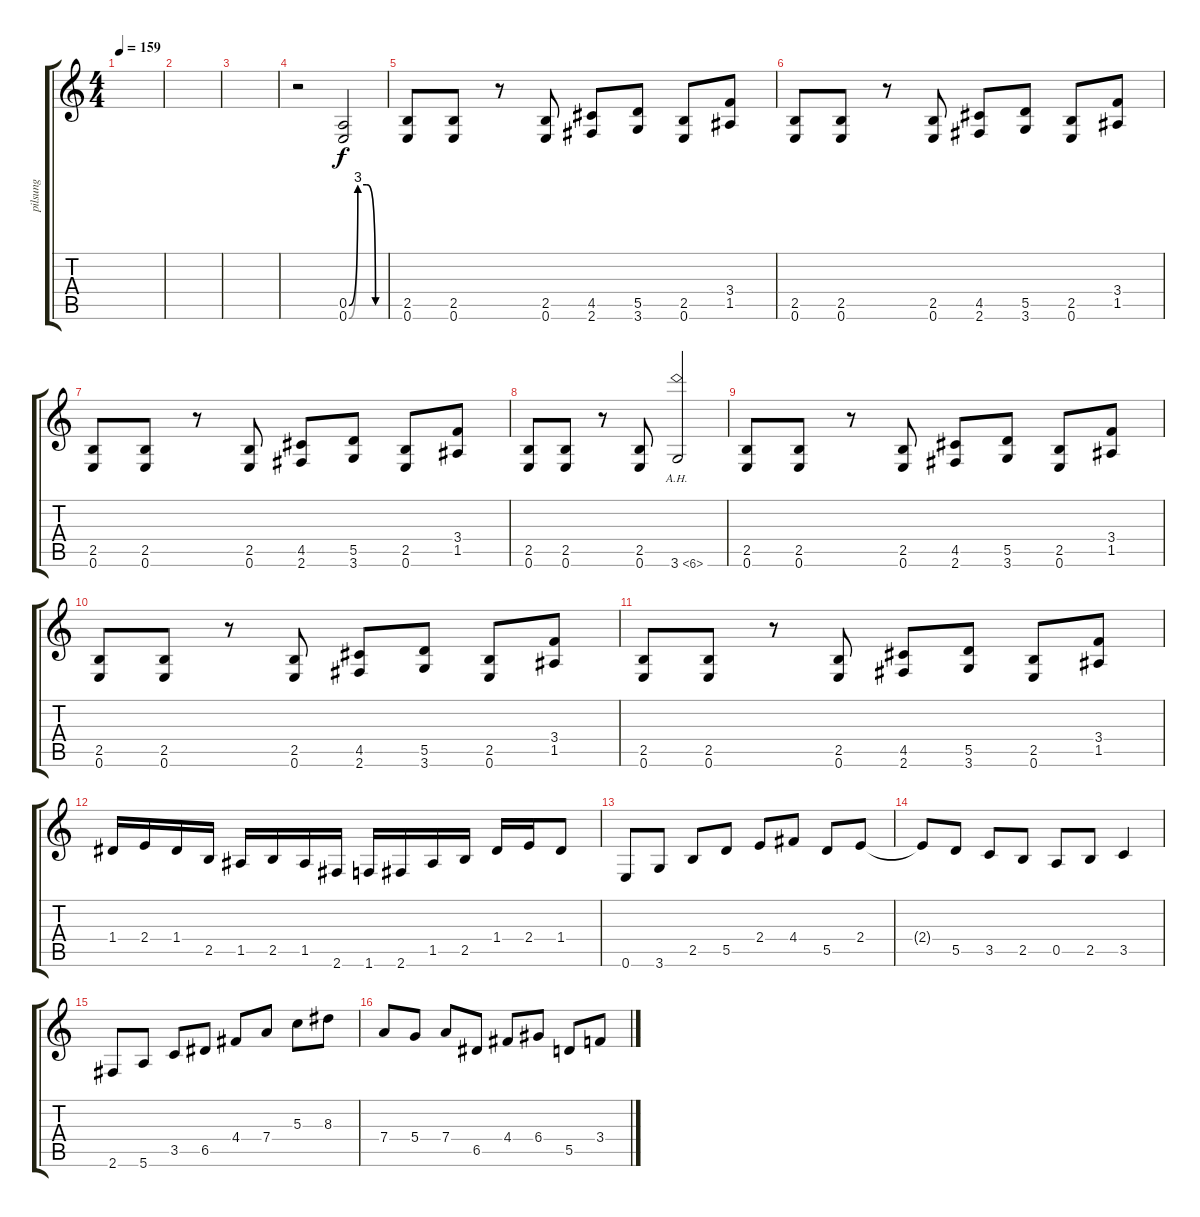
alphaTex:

\track ("pilsung" "pilsung") {instrument distortionguitar}
\staff {score tabs}
\tuning (E4 B3 G3 D3 A2 E2) {hide}
\ts (4 4)
\tempo 159
\clef g2
\ks c
|
|
|
r.2 (0.5{be (custom 0 0 15 12 30 12 45 0 60 0)} 0.6{be (custom 0 0 15 12 30 12 45 0 60 0)}).2 |
(2.5 0.6).8 (2.5 0.6).8 r.8 (2.5 0.6).8 (4.5 2.6).8 (5.5 3.6).8 (2.5 0.6).8 (3.4 1.5).8 |
(2.5 0.6).8 (2.5 0.6).8 r.8 (2.5 0.6).8 (4.5 2.6).8 (5.5 3.6).8 (2.5 0.6).8 (3.4 1.5).8 |
(2.5 0.6).8 (2.5 0.6).8 r.8 (2.5 0.6).8 (4.5 2.6).8 (5.5 3.6).8 (2.5 0.6).8 (3.4 1.5).8 |
(2.5 0.6).8 (2.5 0.6).8 r.8 (2.5 0.6).8 3.6{ah 3}.2 |
(2.5 0.6).8 (2.5 0.6).8 r.8 (2.5 0.6).8 (4.5 2.6).8 (5.5 3.6).8 (2.5 0.6).8 (3.4 1.5).8 |
(2.5 0.6).8 (2.5 0.6).8 r.8 (2.5 0.6).8 (4.5 2.6).8 (5.5 3.6).8 (2.5 0.6).8 (3.4 1.5).8 |
(2.5 0.6).8 (2.5 0.6).8 r.8 (2.5 0.6).8 (4.5 2.6).8 (5.5 3.6).8 (2.5 0.6).8 (3.4 1.5).8 |
1.4.16 2.4.16 1.4.16 2.5.16 1.5.16 2.5.16 1.5.16 2.6.16 1.6.16 2.6.16 1.5.16 2.5.16 1.4.16 2.4.16 1.4.8 |
0.6.8 3.6.8 2.5.8 5.5.8 2.4.8 4.4.8 5.5.8 2.4.8 |
2.4{t}.8 5.5.8 3.5.8 2.5.8 0.5.8 2.5.8 3.5.4 |
2.6.8 5.6.8 3.5.8 6.5.8 4.4.8 7.4.8 5.3.8 8.3.8 |
7.4.8 5.4.8 7.4.8 6.5.8 4.4.8 6.4.8 5.5.8 3.4.8
